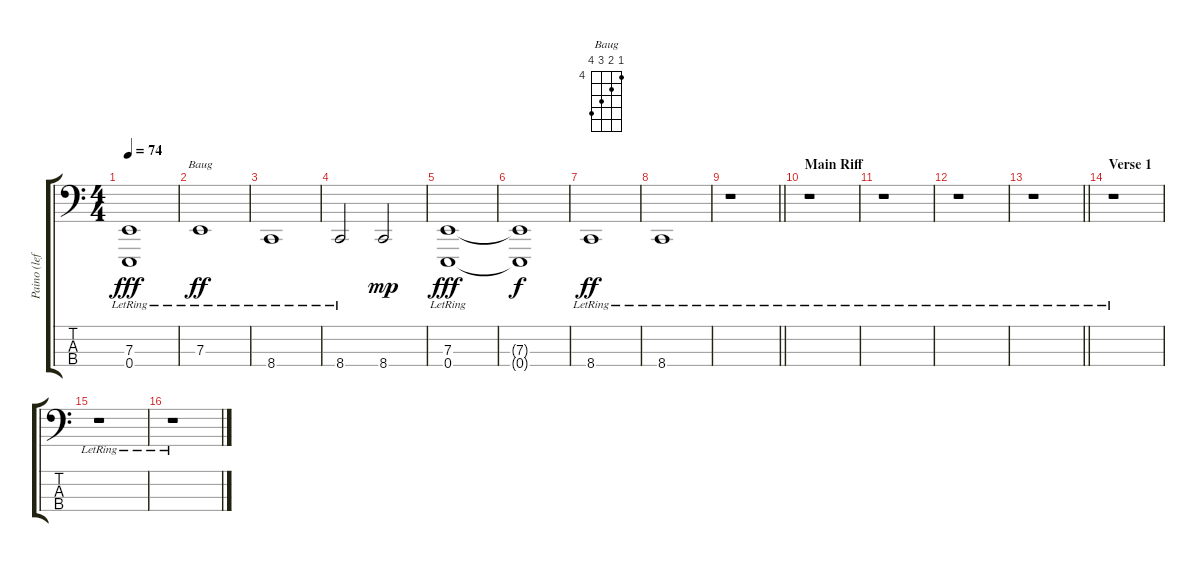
\track ("Paino (left)" "Paino (lef") {instrument acousticgrandpiano}
\staff {score tabs}
\tuning (G2 D2 A1 E1) {hide}
\chord ("Baug" 4 5 6 7) {firstfret 4}
\ts (4 4)
\tempo 74
\clef f4
\ks c
(7.3{lr} 0.4{lr}).1{dy fff instrument acousticgrandpiano} |
7.3{lr}.1{ch "Baug" dy ff} |
8.4{lr}.1 |
8.4{lr}.2 8.4.2{dy mp} |
(7.3{lr} 0.4{lr}).1{dy fff} |
(7.3{t} 0.4{t}).1{dy f} |
8.4{lr}.1{dy ff} |
8.4{lr}.1 |
\barLineRight lightlight
r.1 |
\section ("" "Main Riff")
r.1 |
r.1 |
r.1 |
\barLineRight lightlight
r.1 |
\section ("" "Verse 1")
r.1 |
r.1 |
r.1
